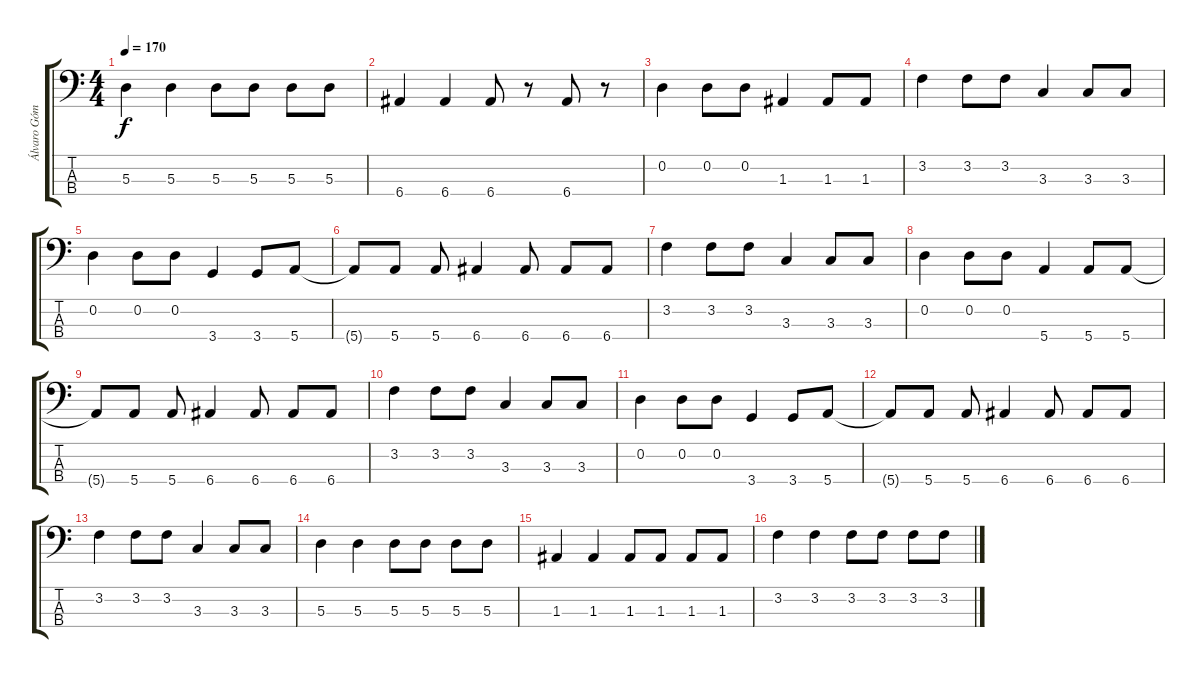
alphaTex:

\track ("Álvaro Gómez (Baix)" "Álvaro Góm") {instrument electricbassfinger}
\staff {score tabs}
\tuning (G2 D2 A1 E1) {hide}
\ts (4 4)
\tempo 170
\clef f4
\ks c
5.3.4{dy f} 5.3.4 5.3.8 5.3.8 5.3.8 5.3.8 |
6.4.4 6.4.4 6.4.8 r.8 6.4.8 r.8 |
0.2.4 0.2.8 0.2.8 1.3.4 1.3.8 1.3.8 |
3.2.4 3.2.8 3.2.8 3.3.4 3.3.8 3.3.8 |
0.2.4 0.2.8 0.2.8 3.4.4 3.4.8 5.4.8 |
5.4{t}.8 5.4.8 5.4.8 6.4.4 6.4.8 6.4.8 6.4.8 |
3.2.4 3.2.8 3.2.8 3.3.4 3.3.8 3.3.8 |
0.2.4 0.2.8 0.2.8 5.4.4 5.4.8 5.4.8 |
5.4{t}.8 5.4.8 5.4.8 6.4.4 6.4.8 6.4.8 6.4.8 |
3.2.4 3.2.8 3.2.8 3.3.4 3.3.8 3.3.8 |
0.2.4 0.2.8 0.2.8 3.4.4 3.4.8 5.4.8 |
5.4{t}.8 5.4.8 5.4.8 6.4.4 6.4.8 6.4.8 6.4.8 |
3.2.4 3.2.8 3.2.8 3.3.4 3.3.8 3.3.8 |
5.3.4 5.3.4 5.3.8 5.3.8 5.3.8 5.3.8 |
1.3.4 1.3.4 1.3.8 1.3.8 1.3.8 1.3.8 |
3.2.4 3.2.4 3.2.8 3.2.8 3.2.8 3.2.8
